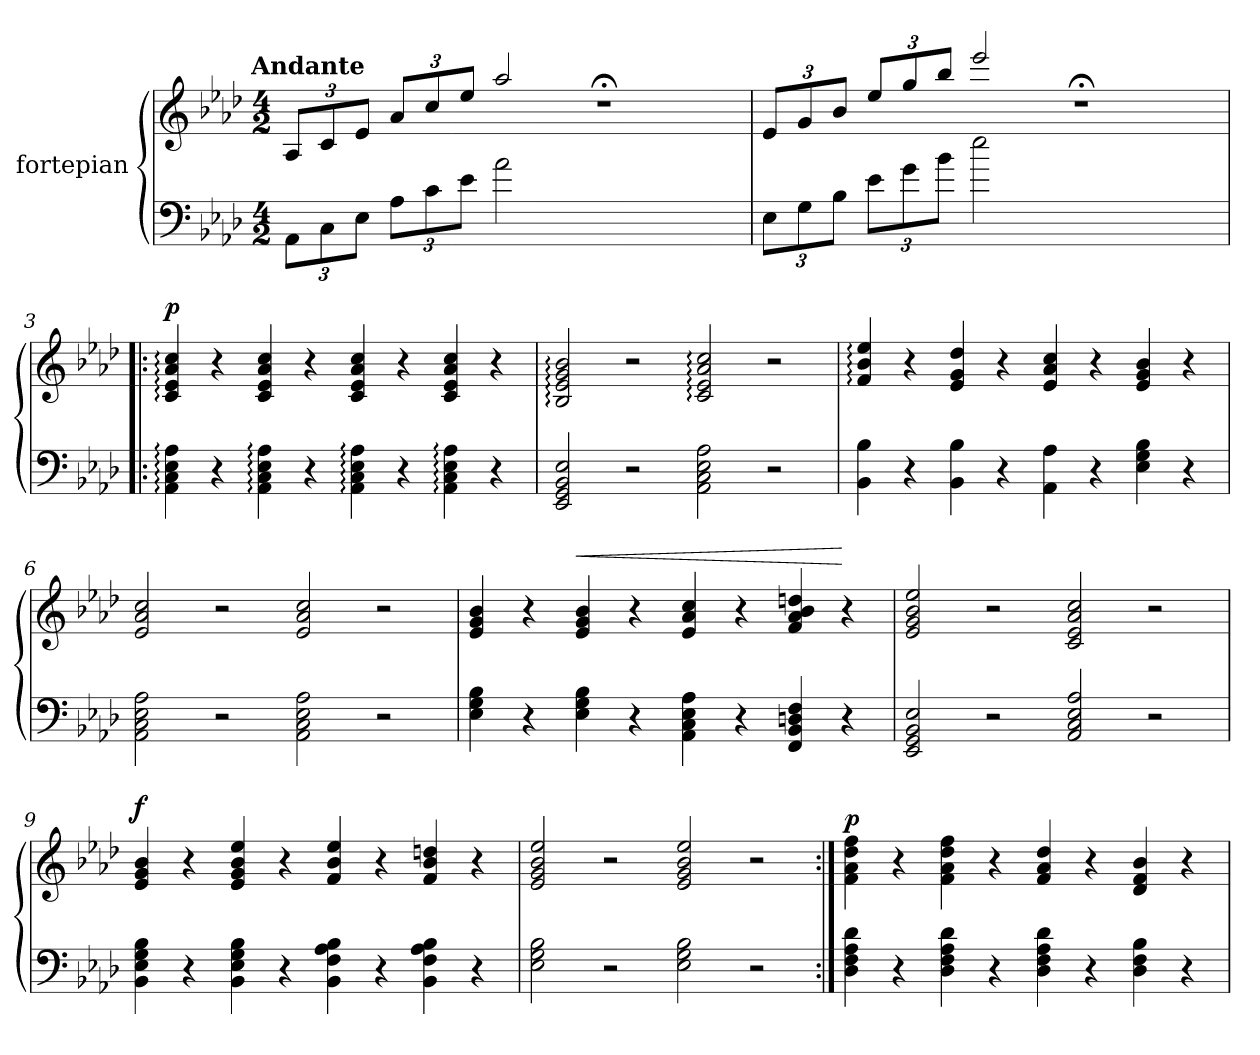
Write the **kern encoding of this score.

**kern	**kern	**dynam
*part1	*part1	*part1
*staff2	*staff1	*staff1/2
*I"fortepian	*	*
*clefF4	*clefG2	*
*k[b-e-a-d-]	*k[b-e-a-d-]	*
!!LO:TX:omd:t=Andante
*M4/2	*M4/2	*
*MM72	*MM72	*
=1	=1	=1
12AA-\L	12A-/L	.
12C\	12c/	.
12E-\J	12e-/J	.
12A-\L	12a-/L	.
12c\	12cc/	.
12e-\J	12ee-/J	.
2a-\	2aa-/	.
1ryy	1r;<	.
=2	=2	=2
12E-\L	12e-/L	.
12G\	12g/	.
12B-\J	12b-/J	.
12e-\L	12ee-/L	.
12g\	12gg/	.
12b-\J	12bb-/J	.
2ee-\	2eee-/	.
1ryy	1r;<	.
=3!|:	=3!|:	=3!|:
!	!	!LO:DY:a
4AA-:\ 4C:\ 4E-:\ 4A-:\	4c:/ 4e-:/ 4a-:/ 4cc:/	p
4r	4r	.
4AA-:\ 4C:\ 4E-:\ 4A-:\	4c/ 4e-/ 4a-/ 4cc/	.
4r	4r	.
4AA-:\ 4C:\ 4E-:\ 4A-:\	4c/ 4e-/ 4a-/ 4cc/	.
4r	4r	.
4AA-:\ 4C:\ 4E-:\ 4A-:\	4c/ 4e-/ 4a-/ 4cc/	.
4r	4r	.
=4	=4	=4
2EE-/ 2GG/ 2BB-/ 2E-/	2B-:/ 2e-:/ 2g:/ 2b-:/	.
2r	2r	.
2AA-\ 2C\ 2E-\ 2A-\	2c:/ 2e-:/ 2a-:/ 2cc:/	.
2r	2r	.
=5	=5	=5
4BB-\ 4B-\	4f:/ 4b-:/ 4ee-:/	.
4r	4r	.
4BB-\ 4B-\	4e-/ 4g/ 4dd-/	.
4r	4r	.
4AA-\ 4A-\	4e-/ 4a-/ 4cc/	.
4r	4r	.
4E-\ 4G\ 4B-\	4e-/ 4g/ 4b-/	.
4r	4r	.
=6	=6	=6
2AA-\ 2C\ 2E-\ 2A-\	2e-/ 2a-/ 2cc/	.
2r	2r	.
2AA-\ 2C\ 2E-\ 2A-\	2e-/ 2a-/ 2cc/	.
2r	2r	.
=7	=7	=7
4E-\ 4G\ 4B-\	4e-/ 4g/ 4b-/	.
4r	4r	.
!	!	!LO:HP:a
4E-\ 4G\ 4B-\	4e-/ 4g/ 4b-/	<
4r	4r	.
4AA-\ 4C\ 4E-\ 4A-\	4e-/ 4a-/ 4cc/	.
4r	4r	.
4FF/ 4BB-/ 4Dn/ 4F/	4f/ 4a-/ 4b-/ 4ddn/	.
4r	4r	[
=8	=8	=8
2EE-/ 2GG/ 2BB-/ 2E-/	2e-/ 2g/ 2b-/ 2ee-/	.
2r	2r	.
2AA-/ 2C/ 2E-/ 2A-/	2c/ 2e-/ 2a-/ 2cc/	.
2r	2r	.
=9	=9	=9
!	!	!LO:DY:a
4BB-\ 4E-\ 4G\ 4B-\	4e-/ 4g/ 4b-/	f
4r	4r	.
4BB-\ 4E-\ 4G\ 4B-\	4e-/ 4g/ 4b-/ 4ee-/	.
4r	4r	.
4BB-\ 4F\ 4A-\ 4B-\	4f/ 4b-/ 4ee-/	.
4r	4r	.
4BB-\ 4F\ 4A-\ 4B-\	4f/ 4b-/ 4ddn/	.
4r	4r	.
=10	=10	=10
2E-\ 2G\ 2B-\	2e-/ 2g/ 2b-/ 2ee-/	.
2r	2r	.
2E-\ 2G\ 2B-\	2e-/ 2g/ 2b-/ 2ee-/	.
2r	2r	.
=11:|!	=11:|!	=11:|!
!	!	!LO:DY:a
4D-\ 4F\ 4A-\ 4d-\	4f\ 4a-\ 4dd-\ 4ff\	p
4r	4r	.
4D-\ 4F\ 4A-\ 4d-\	4f\ 4a-\ 4dd-\ 4ff\	.
4r	4r	.
4D-\ 4F\ 4A-\ 4d-\	4f/ 4a-/ 4dd-/	.
4r	4r	.
4D-\ 4F\ 4B-\	4d-/ 4f/ 4b-/	.
4r	4r	.
=	=	=
*-	*-	*-
